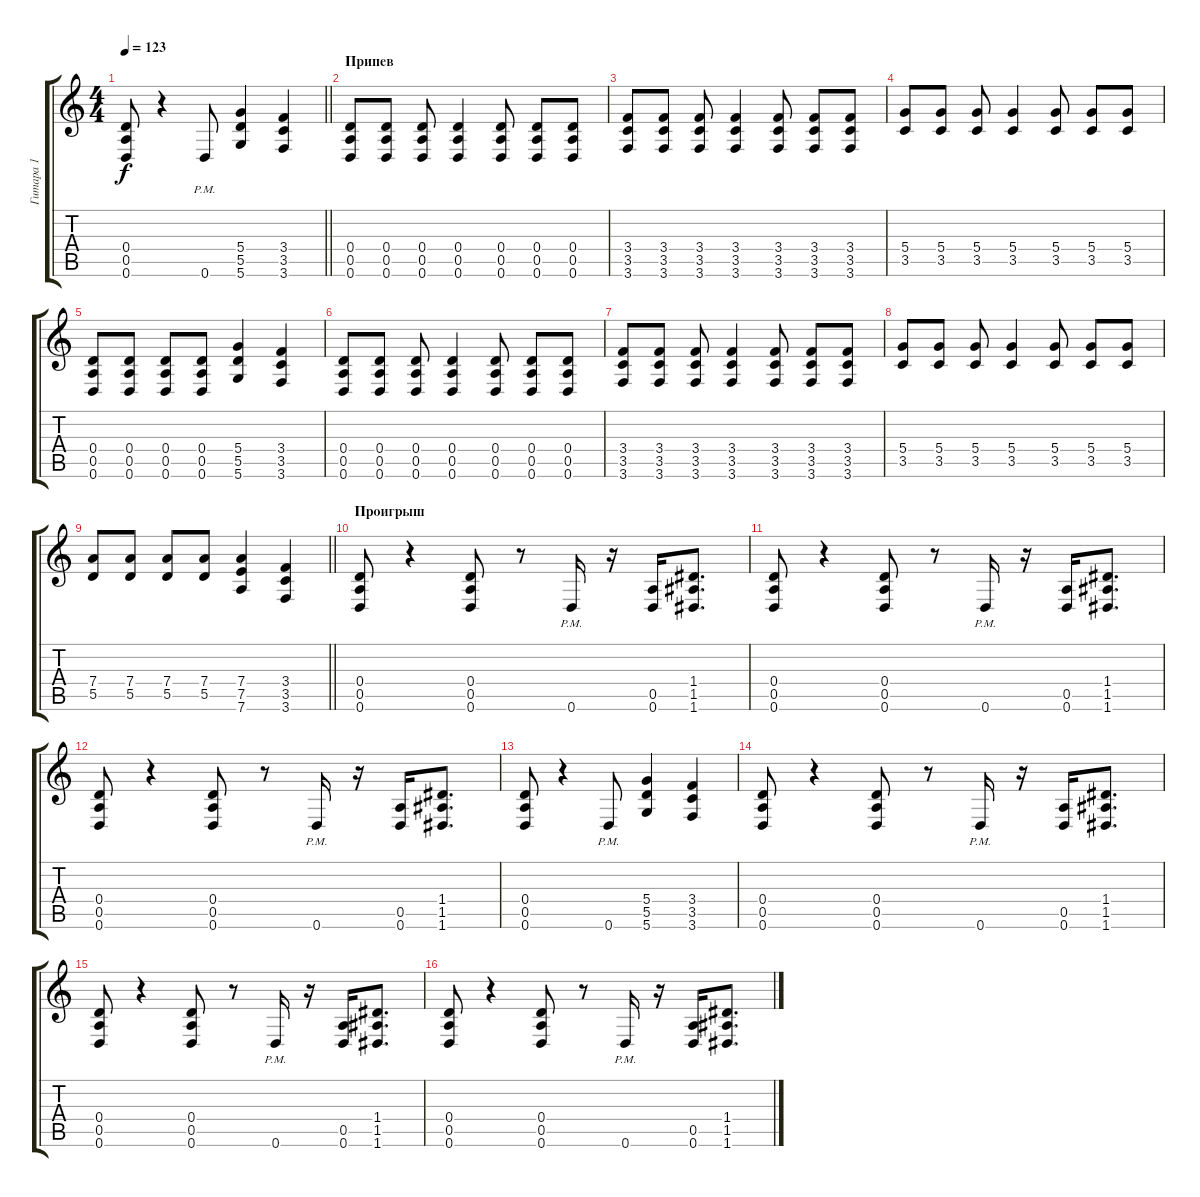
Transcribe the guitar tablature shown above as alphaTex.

\track ("Гитара 1" "Гитара 1") {instrument overdrivenguitar}
\staff {score tabs}
\tuning (E4 B3 G3 D3 A2 D2) {hide}
\ts (4 4)
\tempo 123
\clef g2
\barLineRight lightlight
\ks c
(0.4 0.5 0.6).8{dy f} r.4 0.6{pm}.8 (5.4 5.5 5.6).4 (3.4 3.5 3.6).4 |
\section ("" "Припев")
(0.4 0.5 0.6).8 (0.4 0.5 0.6).8 (0.4 0.5 0.6).8 (0.4 0.5 0.6).4 (0.4 0.5 0.6).8 (0.4 0.5 0.6).8 (0.4 0.5 0.6).8 |
(3.4 3.5 3.6).8 (3.4 3.5 3.6).8 (3.4 3.5 3.6).8 (3.4 3.5 3.6).4 (3.4 3.5 3.6).8 (3.4 3.5 3.6).8 (3.4 3.5 3.6).8 |
(5.4 3.5).8 (5.4 3.5).8 (5.4 3.5).8 (5.4 3.5).4 (5.4 3.5).8 (5.4 3.5).8 (5.4 3.5).8 |
(0.4 0.5 0.6).8 (0.4 0.5 0.6).8 (0.4 0.5 0.6).8 (0.4 0.5 0.6).8 (5.4 5.5 5.6).4 (3.4 3.5 3.6).4 |
(0.4 0.5 0.6).8 (0.4 0.5 0.6).8 (0.4 0.5 0.6).8 (0.4 0.5 0.6).4 (0.4 0.5 0.6).8 (0.4 0.5 0.6).8 (0.4 0.5 0.6).8 |
(3.4 3.5 3.6).8 (3.4 3.5 3.6).8 (3.4 3.5 3.6).8 (3.4 3.5 3.6).4 (3.4 3.5 3.6).8 (3.4 3.5 3.6).8 (3.4 3.5 3.6).8 |
(5.4 3.5).8 (5.4 3.5).8 (5.4 3.5).8 (5.4 3.5).4 (5.4 3.5).8 (5.4 3.5).8 (5.4 3.5).8 |
\barLineRight lightlight
(7.4 5.5).8 (7.4 5.5).8 (7.4 5.5).8 (7.4 5.5).8 (7.4 7.5 7.6).4 (3.4 3.5 3.6).4 |
\section ("" "Проигрыш")
(0.4 0.5 0.6).8 r.4 (0.4 0.5 0.6).8 r.8 0.6{pm}.16 r.16 (0.5 0.6).16 (1.4 1.5 1.6).8{d} |
(0.4 0.5 0.6).8 r.4 (0.4 0.5 0.6).8 r.8 0.6{pm}.16 r.16 (0.5 0.6).16 (1.4 1.5 1.6).8{d} |
(0.4 0.5 0.6).8 r.4 (0.4 0.5 0.6).8 r.8 0.6{pm}.16 r.16 (0.5 0.6).16 (1.4 1.5 1.6).8{d} |
(0.4 0.5 0.6).8 r.4 0.6{pm}.8 (5.4 5.5 5.6).4 (3.4 3.5 3.6).4 |
(0.4 0.5 0.6).8 r.4 (0.4 0.5 0.6).8 r.8 0.6{pm}.16 r.16 (0.5 0.6).16 (1.4 1.5 1.6).8{d} |
(0.4 0.5 0.6).8 r.4 (0.4 0.5 0.6).8 r.8 0.6{pm}.16 r.16 (0.5 0.6).16 (1.4 1.5 1.6).8{d} |
(0.4 0.5 0.6).8 r.4 (0.4 0.5 0.6).8 r.8 0.6{pm}.16 r.16 (0.5 0.6).16 (1.4 1.5 1.6).8{d}
